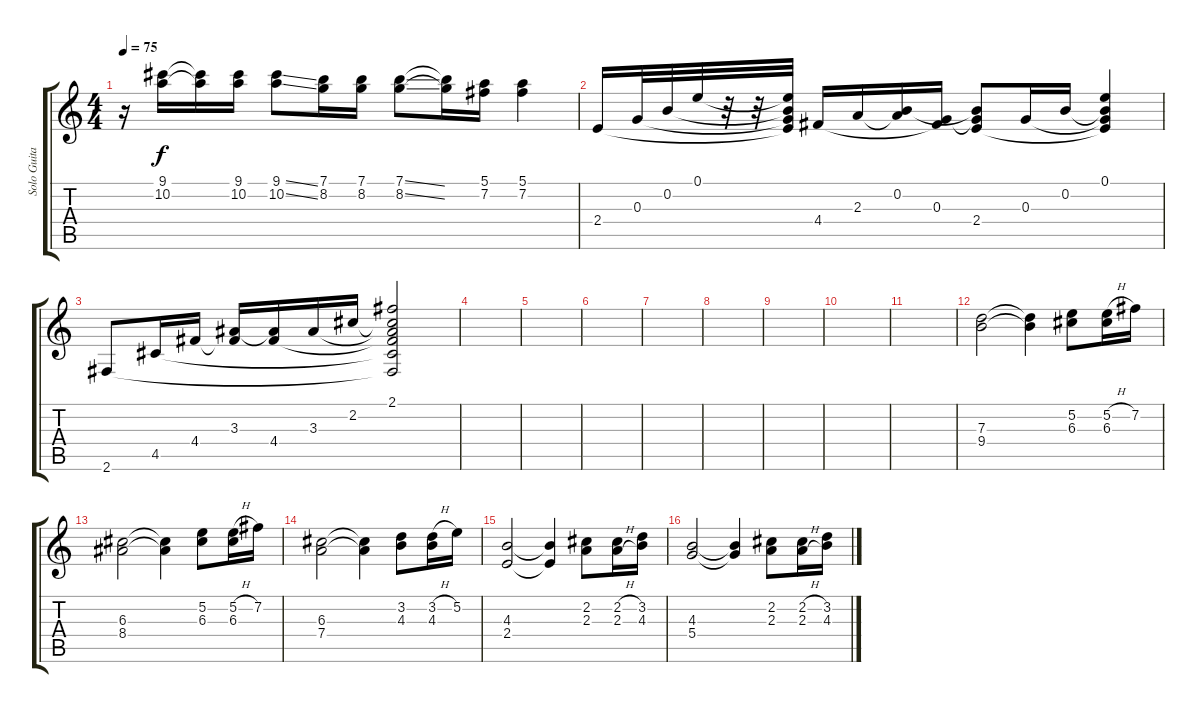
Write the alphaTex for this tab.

\track ("Solo Guitar2" "Solo Guita") {instrument acousticguitarnylon}
\staff {score tabs}
\tuning (E4 B3 G3 D3 A2 E2) {hide}
\ts (4 4)
\tempo 75
\clef g2
\ks c
r.16{dy f} (9.1 10.2).16 (9.1{t} 10.2{t}).16 (9.1 10.2).16 (9.1{ss} 10.2{ss}).8 (7.1 8.2).16 (7.1 8.2).16 (7.1{ss} 8.2{ss}).8 (7.1{t} 8.2{t}).16 (5.1 7.2).16 (5.1 7.2).4 |
2.4.16{volume 13} 0.3.32 0.2.32 0.1.32 r.32 r.32 (0.1{t} 0.2{t} 0.3{t} 2.4{t}).32 4.4.16 2.3.16 (0.2 2.3{t}).16 (0.3 4.4{t}).16 (0.2{t} 0.3{t} 2.4).8 0.3.16 0.2.16 (0.1 0.2{t} 0.3{t} 2.4{t}).4 |
2.6.8 4.5.16 4.4.16 (3.3 4.4{t}).16 (3.3{t} 4.4).16 3.3.16 2.2.16 (2.1 2.2{t} 3.3{t} 4.4{t} 4.5{t} 2.6{t}).2 |
|
|
|
|
|
|
|
|
(7.3 9.4).2 (7.3{t} 9.4{t}).4 (5.2 6.3).8 (5.2{h} 6.3).16 7.2.16 |
(6.3 8.4).2 (6.3{t} 8.4{t}).4 (5.2 6.3).8 (5.2{h} 6.3).16 7.2.16 |
(6.3 7.4).2 (6.3{t} 7.4{t}).4 (3.2 4.3).8 (3.2{h} 4.3).16 5.2.16 |
(4.3 2.4).2 (4.3{t} 2.4{t}).4 (2.2 2.3).8 (2.2{h} 2.3{h}).16 (3.2 4.3).16 |
(4.3 5.4).2 (4.3{t} 5.4{t}).4 (2.2 2.3).8 (2.2{h} 2.3{h}).16 (3.2 4.3).16
